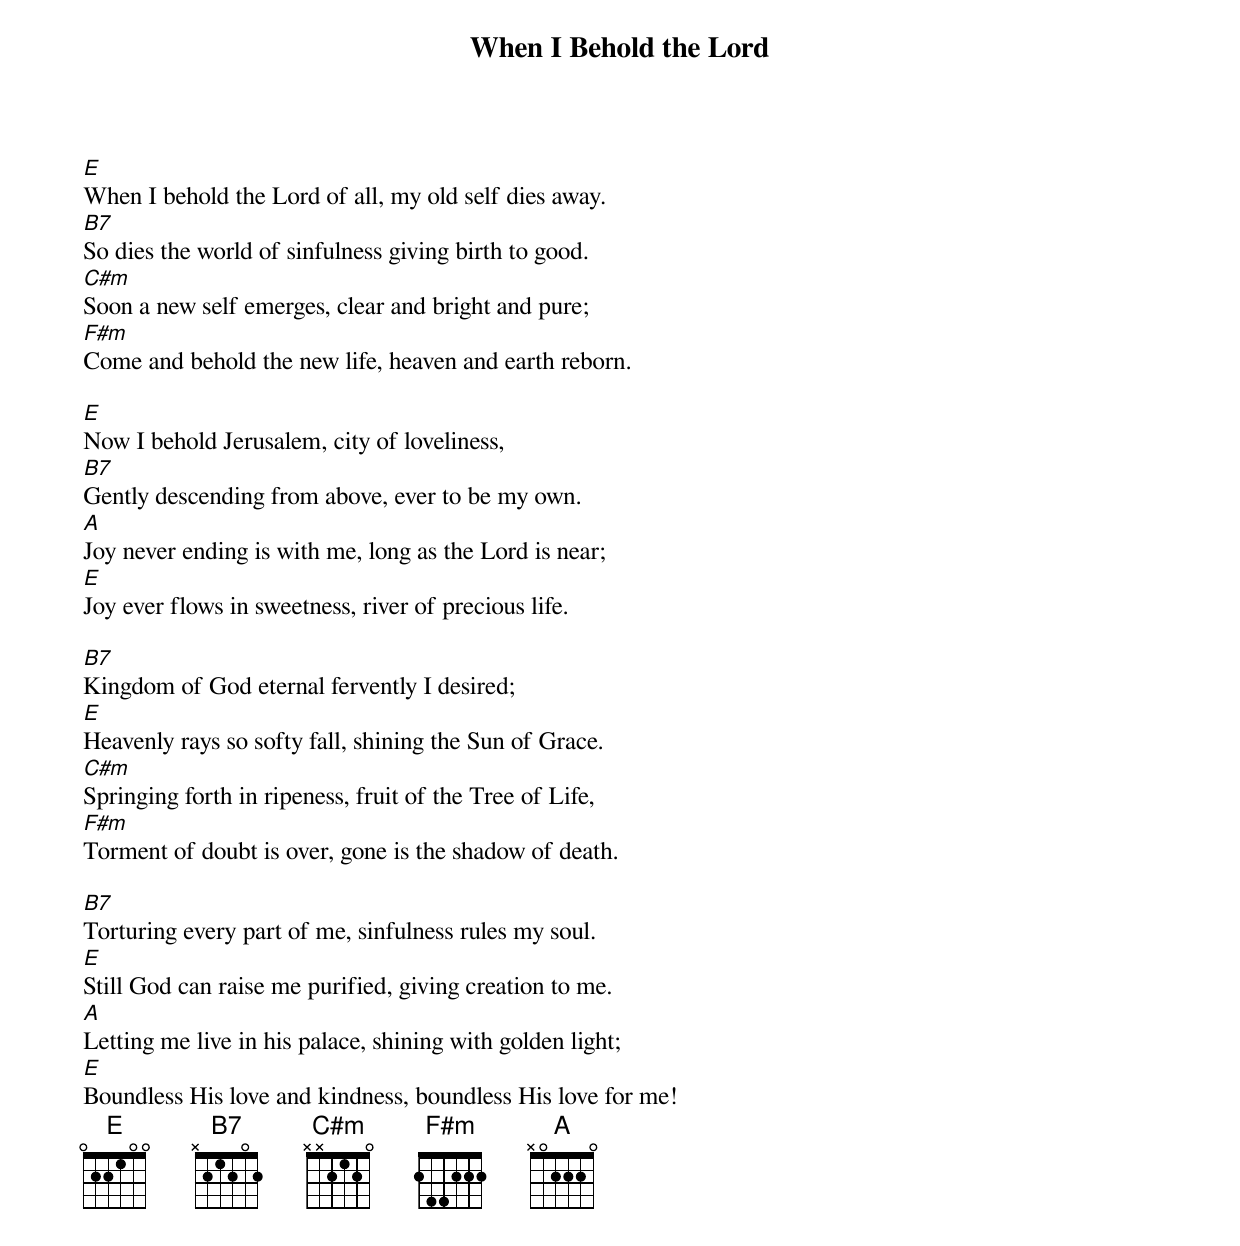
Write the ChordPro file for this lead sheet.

{title: When I Behold the Lord}
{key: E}

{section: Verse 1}
[E]When I behold the Lord of all, my old self dies away.
[B7]So dies the world of sinfulness giving birth to good.
[C#m]Soon a new self emerges, clear and bright and pure;
[F#m]Come and behold the new life, heaven and earth reborn.

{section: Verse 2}
[E]Now I behold Jerusalem, city of loveliness,
[B7]Gently descending from above, ever to be my own.
[A]Joy never ending is with me, long as the Lord is near;
[E]Joy ever flows in sweetness, river of precious life.

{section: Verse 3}
[B7]Kingdom of God eternal fervently I desired;
[E]Heavenly rays so softy fall, shining the Sun of Grace.
[C#m]Springing forth in ripeness, fruit of the Tree of Life,
[F#m]Torment of doubt is over, gone is the shadow of death.

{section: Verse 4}
[B7]Torturing every part of me, sinfulness rules my soul.
[E]Still God can raise me purified, giving creation to me.
[A]Letting me live in his palace, shining with golden light;
[E]Boundless His love and kindness, boundless His love for me!
